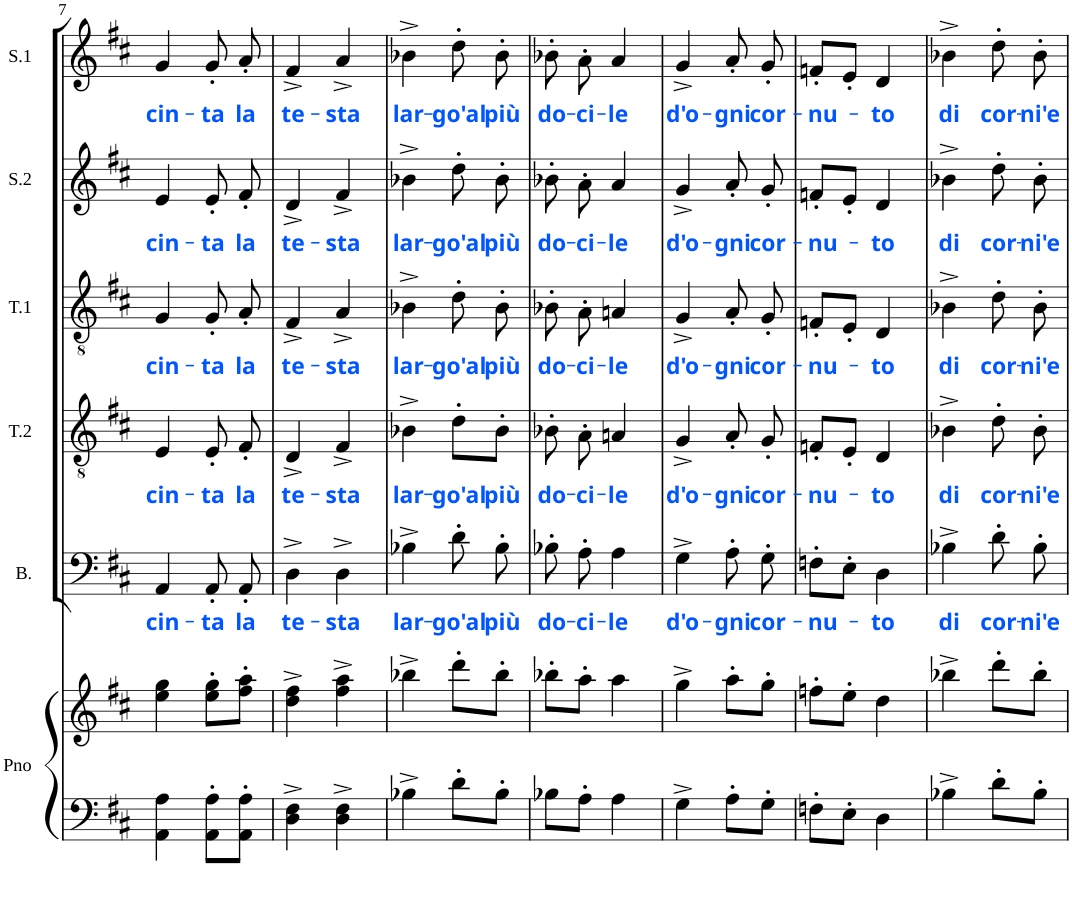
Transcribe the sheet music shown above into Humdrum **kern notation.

**kern	**kern	**kern	**text	**kern	**text	**kern	**text	**kern	**text	**kern	**text
*part6	*part6	*part5	*part5	*part4	*part4	*part3	*part3	*part2	*part2	*part1	*part1
*staff7	*staff6	*staff5	*staff5	*staff4	*staff4	*staff3	*staff3	*staff2	*staff2	*staff1	*staff1
*I"Piano	*	*I"Bass	*	*I"Tenor 2	*	*I"Tenor 1	*	*I"Soprano 2	*	*I"Soprano 1	*
*I'Pno	*	*I'B.	*	*I'T.2	*	*I'T.1	*	*I'S.2	*	*I'S.1	*
!!LO:PB:g=z
*clefF4	*clefG2	*clefF4	*	*clefGv2	*	*clefGv2	*	*clefG2	*	*clefG2	*
*k[f#c#]	*k[f#c#]	*k[f#c#]	*	*k[f#c#]	*	*k[f#c#]	*	*k[f#c#]	*	*k[f#c#]	*
*D:	*D:	*D:	*	*D:	*	*D:	*	*D:	*	*D:	*
*M2/4	*M2/4	*M2/4	*	*M2/4	*	*M2/4	*	*M2/4	*	*M2/4	*
=7	=7	=7	=7	=7	=7	=7	=7	=7	=7	=7	=7
!	!	!	!LO:LY:b:color=#0055FF	!	!LO:LY:b:color=#0055FF	!	!LO:LY:b:color=#0055FF	!	!LO:LY:b:color=#0055FF	!	!LO:LY:b:color=#0055FF
4AA\ 4A\	4ee\ 4gg\	4AA/	cin-	4E/	cin-	4G/	cin-	4e/	cin-	4g/	cin-
!	!	!	!LO:LY:b:color=#0055FF	!	!LO:LY:b:color=#0055FF	!	!LO:LY:b:color=#0055FF	!	!LO:LY:b:color=#0055FF	!	!LO:LY:b:color=#0055FF
8AA\' 8A\'L	8ee\' 8gg\'L	8AA'/	-ta	8E'/	-ta	8G'/	-ta	8e'/	-ta	8g'/	-ta
!	!	!	!LO:LY:b:color=#0055FF	!	!LO:LY:b:color=#0055FF	!	!LO:LY:b:color=#0055FF	!	!LO:LY:b:color=#0055FF	!	!LO:LY:b:color=#0055FF
8AA\' 8A\'J	8ff#\' 8aa\'J	8AA'/	la	8F#'/	la	8A'/	la	8f#'/	la	8a'/	la
=8	=8	=8	=8	=8	=8	=8	=8	=8	=8	=8	=8
!	!	!	!LO:LY:b:color=#0055FF	!	!LO:LY:b:color=#0055FF	!	!LO:LY:b:color=#0055FF	!	!LO:LY:b:color=#0055FF	!	!LO:LY:b:color=#0055FF
4D\^ 4F#\^	4dd\^ 4ff#\^	4D^\	te-	4D^/	te-	4F#^/	te-	4d^/	te-	4f#^/	te-
!	!	!	!LO:LY:b:color=#0055FF	!	!LO:LY:b:color=#0055FF	!	!LO:LY:b:color=#0055FF	!	!LO:LY:b:color=#0055FF	!	!LO:LY:b:color=#0055FF
4D\^ 4F#\^	4ff#\^ 4aa\^	4D^\	-sta	4F#^/	-sta	4A^/	-sta	4f#^/	-sta	4a^/	-sta
=9	=9	=9	=9	=9	=9	=9	=9	=9	=9	=9	=9
!	!	!	!LO:LY:b:color=#0055FF	!	!LO:LY:b:color=#0055FF	!	!LO:LY:b:color=#0055FF	!	!LO:LY:b:color=#0055FF	!	!LO:LY:b:color=#0055FF
4B-X^\	4bb-X^\	4B-X^\	lar-	4B-X^\	lar-	4B-X^\	lar-	4b-X^\	lar-	4b-X^\	lar-
!	!	!	!LO:LY:b:color=#0055FF	!	!LO:LY:b:color=#0055FF	!	!LO:LY:b:color=#0055FF	!	!LO:LY:b:color=#0055FF	!	!LO:LY:b:color=#0055FF
8d'\L	8ddd'\L	8d'\	-go'al	8d'\L	-go'al	8d'\	-go'al	8dd'\	-go'al	8dd'\	-go'al
!	!	!	!LO:LY:b:color=#0055FF	!	!LO:LY:b:color=#0055FF	!	!LO:LY:b:color=#0055FF	!	!LO:LY:b:color=#0055FF	!	!LO:LY:b:color=#0055FF
8B-'\J	8bb-'\J	8B-'\	più	8B-'\J	più	8B-'\	più	8b-'\	più	8b-'\	più
=10	=10	=10	=10	=10	=10	=10	=10	=10	=10	=10	=10
!	!	!	!LO:LY:b:color=#0055FF	!	!LO:LY:b:color=#0055FF	!	!LO:LY:b:color=#0055FF	!	!LO:LY:b:color=#0055FF	!	!LO:LY:b:color=#0055FF
8B-X\L	8bb-X'\L	8B-X'\	do-	8B-X'\	do-	8B-X'\	do-	8b-X'\	do-	8b-X'\	do-
!	!	!	!LO:LY:b:color=#0055FF	!	!LO:LY:b:color=#0055FF	!	!LO:LY:b:color=#0055FF	!	!LO:LY:b:color=#0055FF	!	!LO:LY:b:color=#0055FF
8A'\J	8aa'\J	8A'\	-ci-	8A'\	-ci-	8A'\	-ci-	8a'\	-ci-	8a'\	-ci-
!	!	!	!LO:LY:b:color=#0055FF	!	!LO:LY:b:color=#0055FF	!	!LO:LY:b:color=#0055FF	!	!LO:LY:b:color=#0055FF	!	!LO:LY:b:color=#0055FF
4A\	4aa\	4A\	-le	4An/	-le	4An/	-le	4a/	-le	4a/	-le
=11	=11	=11	=11	=11	=11	=11	=11	=11	=11	=11	=11
!	!	!	!LO:LY:b:color=#0055FF	!	!LO:LY:b:color=#0055FF	!	!LO:LY:b:color=#0055FF	!	!LO:LY:b:color=#0055FF	!	!LO:LY:b:color=#0055FF
4G^\	4gg^\	4G^\	d'o-	4G^/	d'o-	4G^/	d'o-	4g^/	d'o-	4g^/	d'o-
!	!	!	!LO:LY:b:color=#0055FF	!	!LO:LY:b:color=#0055FF	!	!LO:LY:b:color=#0055FF	!	!LO:LY:b:color=#0055FF	!	!LO:LY:b:color=#0055FF
8A'\L	8aa'\L	8A'\	-gni	8A'/	-gni	8A'/	-gni	8a'/	-gni	8a'/	-gni
!	!	!	!LO:LY:b:color=#0055FF	!	!LO:LY:b:color=#0055FF	!	!LO:LY:b:color=#0055FF	!	!LO:LY:b:color=#0055FF	!	!LO:LY:b:color=#0055FF
8G'\J	8gg'\J	8G'\	cor-	8G'/	cor-	8G'/	cor-	8g'/	cor-	8g'/	cor-
=12	=12	=12	=12	=12	=12	=12	=12	=12	=12	=12	=12
!	!	!	!LO:LY:b:color=#0055FF	!	!LO:LY:b:color=#0055FF	!	!LO:LY:b:color=#0055FF	!	!LO:LY:b:color=#0055FF	!	!LO:LY:b:color=#0055FF
8Fn'\L	8ffn'\L	8Fn'\L	-nu-	8Fn'/L	-nu-	8Fn'/L	-nu-	8fn'/L	-nu-	8fn'/L	-nu-
8E'\J	8ee'\J	8E'\J	.	8E'/J	.	8E'/J	.	8e'/J	.	8e'/J	.
!	!	!	!LO:LY:b:color=#0055FF	!	!LO:LY:b:color=#0055FF	!	!LO:LY:b:color=#0055FF	!	!LO:LY:b:color=#0055FF	!	!LO:LY:b:color=#0055FF
4D\	4dd\	4D\	-to	4D/	-to	4D/	-to	4d/	-to	4d/	-to
=13	=13	=13	=13	=13	=13	=13	=13	=13	=13	=13	=13
!	!	!	!LO:LY:b:color=#0055FF	!	!LO:LY:b:color=#0055FF	!	!LO:LY:b:color=#0055FF	!	!LO:LY:b:color=#0055FF	!	!LO:LY:b:color=#0055FF
4B-X^\	4bb-X^\	4B-X^\	di	4B-X^\	di	4B-X^\	di	4b-X^\	di	4b-X^\	di
!	!	!	!LO:LY:b:color=#0055FF	!	!LO:LY:b:color=#0055FF	!	!LO:LY:b:color=#0055FF	!	!LO:LY:b:color=#0055FF	!	!LO:LY:b:color=#0055FF
8d'\L	8ddd'\L	8d'\	cor-	8d'\	cor-	8d'\	cor-	8dd'\	cor-	8dd'\	cor-
!	!	!	!LO:LY:b:color=#0055FF	!	!LO:LY:b:color=#0055FF	!	!LO:LY:b:color=#0055FF	!	!LO:LY:b:color=#0055FF	!	!LO:LY:b:color=#0055FF
8B-'\J	8bb-'\J	8B-'\	-ni'e	8B-'\	-ni'e	8B-'\	-ni'e	8b-'\	-ni'e	8b-'\	-ni'e
=	=	=	=	=	=	=	=	=	=	=	=
*-	*-	*-	*-	*-	*-	*-	*-	*-	*-	*-	*-
